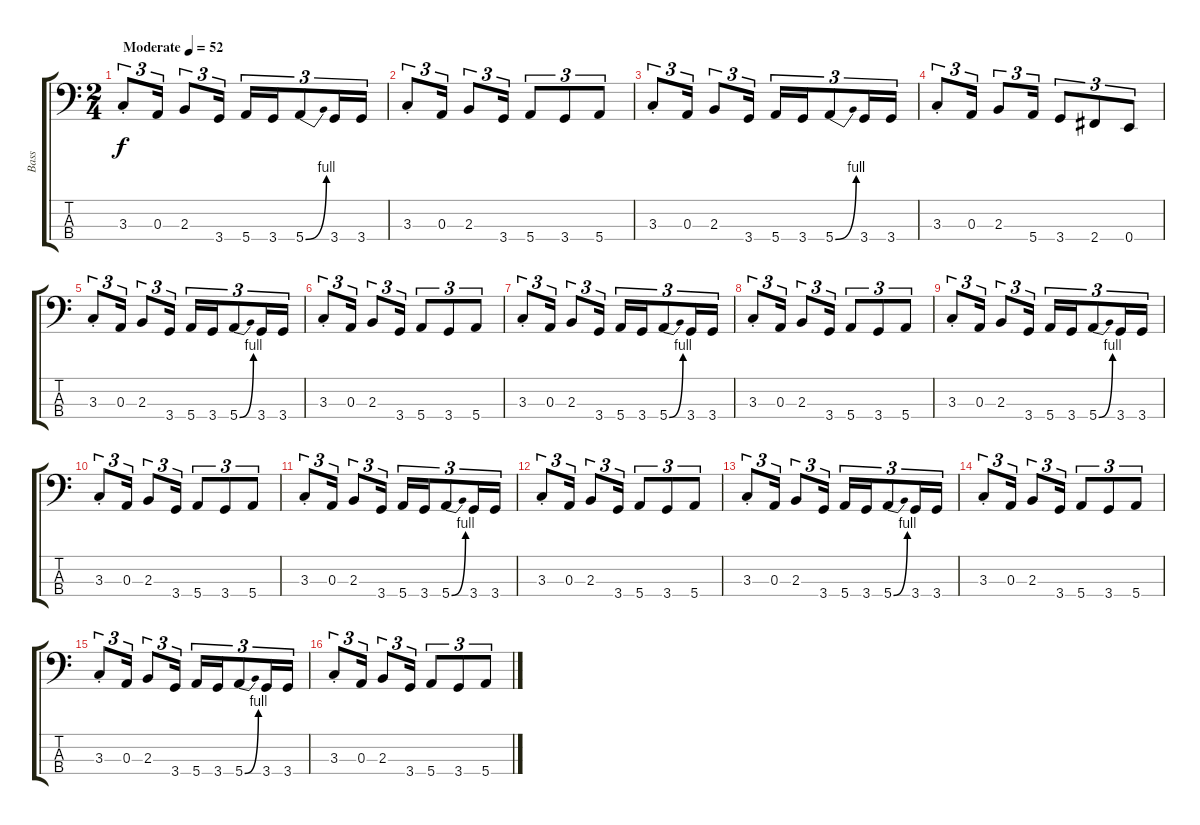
\track ("Bass" "Bass") {instrument slapbass1}
\staff {score tabs}
\tuning (G2 D2 A1 E1) {hide}
\ts (2 4)
\tempo (52 "Moderate")
\clef f4
\ks c
3.3{st}.8{tu (3 2) dy f instrument slapbass1} 0.3.16{tu (3 2)} 2.3.8{tu (3 2)} 3.4.16{tu (3 2)} 5.4.16{tu (3 2)} 3.4.16{tu (3 2)} 5.4{be (bend 0 0 60 4)}.8{tu (3 2)} 3.4.16{tu (3 2)} 3.4.16{tu (3 2)} |
3.3{st}.8{tu (3 2)} 0.3.16{tu (3 2)} 2.3.8{tu (3 2)} 3.4.16{tu (3 2)} 5.4.8{tu (3 2)} 3.4.8{tu (3 2)} 5.4.8{tu (3 2)} |
3.3{st}.8{tu (3 2)} 0.3.16{tu (3 2)} 2.3.8{tu (3 2)} 3.4.16{tu (3 2)} 5.4.16{tu (3 2)} 3.4.16{tu (3 2)} 5.4{be (bend 0 0 60 4)}.8{tu (3 2)} 3.4.16{tu (3 2)} 3.4.16{tu (3 2)} |
3.3{st}.8{tu (3 2)} 0.3.16{tu (3 2)} 2.3.8{tu (3 2)} 5.4.16{tu (3 2)} 3.4.8{tu (3 2)} 2.4.8{tu (3 2)} 0.4.8{tu (3 2)} |
3.3{st}.8{tu (3 2)} 0.3.16{tu (3 2)} 2.3.8{tu (3 2)} 3.4.16{tu (3 2)} 5.4.16{tu (3 2)} 3.4.16{tu (3 2)} 5.4{be (bend 0 0 60 4)}.8{tu (3 2)} 3.4.16{tu (3 2)} 3.4.16{tu (3 2)} |
3.3{st}.8{tu (3 2)} 0.3.16{tu (3 2)} 2.3.8{tu (3 2)} 3.4.16{tu (3 2)} 5.4.8{tu (3 2)} 3.4.8{tu (3 2)} 5.4.8{tu (3 2)} |
3.3{st}.8{tu (3 2)} 0.3.16{tu (3 2)} 2.3.8{tu (3 2)} 3.4.16{tu (3 2)} 5.4.16{tu (3 2)} 3.4.16{tu (3 2)} 5.4{be (bend 0 0 60 4)}.8{tu (3 2)} 3.4.16{tu (3 2)} 3.4.16{tu (3 2)} |
3.3{st}.8{tu (3 2)} 0.3.16{tu (3 2)} 2.3.8{tu (3 2)} 3.4.16{tu (3 2)} 5.4.8{tu (3 2)} 3.4.8{tu (3 2)} 5.4.8{tu (3 2)} |
3.3{st}.8{tu (3 2)} 0.3.16{tu (3 2)} 2.3.8{tu (3 2)} 3.4.16{tu (3 2)} 5.4.16{tu (3 2)} 3.4.16{tu (3 2)} 5.4{be (bend 0 0 60 4)}.8{tu (3 2)} 3.4.16{tu (3 2)} 3.4.16{tu (3 2)} |
3.3{st}.8{tu (3 2)} 0.3.16{tu (3 2)} 2.3.8{tu (3 2)} 3.4.16{tu (3 2)} 5.4.8{tu (3 2)} 3.4.8{tu (3 2)} 5.4.8{tu (3 2)} |
3.3{st}.8{tu (3 2)} 0.3.16{tu (3 2)} 2.3.8{tu (3 2)} 3.4.16{tu (3 2)} 5.4.16{tu (3 2)} 3.4.16{tu (3 2)} 5.4{be (bend 0 0 60 4)}.8{tu (3 2)} 3.4.16{tu (3 2)} 3.4.16{tu (3 2)} |
3.3{st}.8{tu (3 2)} 0.3.16{tu (3 2)} 2.3.8{tu (3 2)} 3.4.16{tu (3 2)} 5.4.8{tu (3 2)} 3.4.8{tu (3 2)} 5.4.8{tu (3 2)} |
3.3{st}.8{tu (3 2)} 0.3.16{tu (3 2)} 2.3.8{tu (3 2)} 3.4.16{tu (3 2)} 5.4.16{tu (3 2)} 3.4.16{tu (3 2)} 5.4{be (bend 0 0 60 4)}.8{tu (3 2)} 3.4.16{tu (3 2)} 3.4.16{tu (3 2)} |
3.3{st}.8{tu (3 2)} 0.3.16{tu (3 2)} 2.3.8{tu (3 2)} 3.4.16{tu (3 2)} 5.4.8{tu (3 2)} 3.4.8{tu (3 2)} 5.4.8{tu (3 2)} |
3.3{st}.8{tu (3 2)} 0.3.16{tu (3 2)} 2.3.8{tu (3 2)} 3.4.16{tu (3 2)} 5.4.16{tu (3 2)} 3.4.16{tu (3 2)} 5.4{be (bend 0 0 60 4)}.8{tu (3 2)} 3.4.16{tu (3 2)} 3.4.16{tu (3 2)} |
3.3{st}.8{tu (3 2)} 0.3.16{tu (3 2)} 2.3.8{tu (3 2)} 3.4.16{tu (3 2)} 5.4.8{tu (3 2)} 3.4.8{tu (3 2)} 5.4.8{tu (3 2)}
